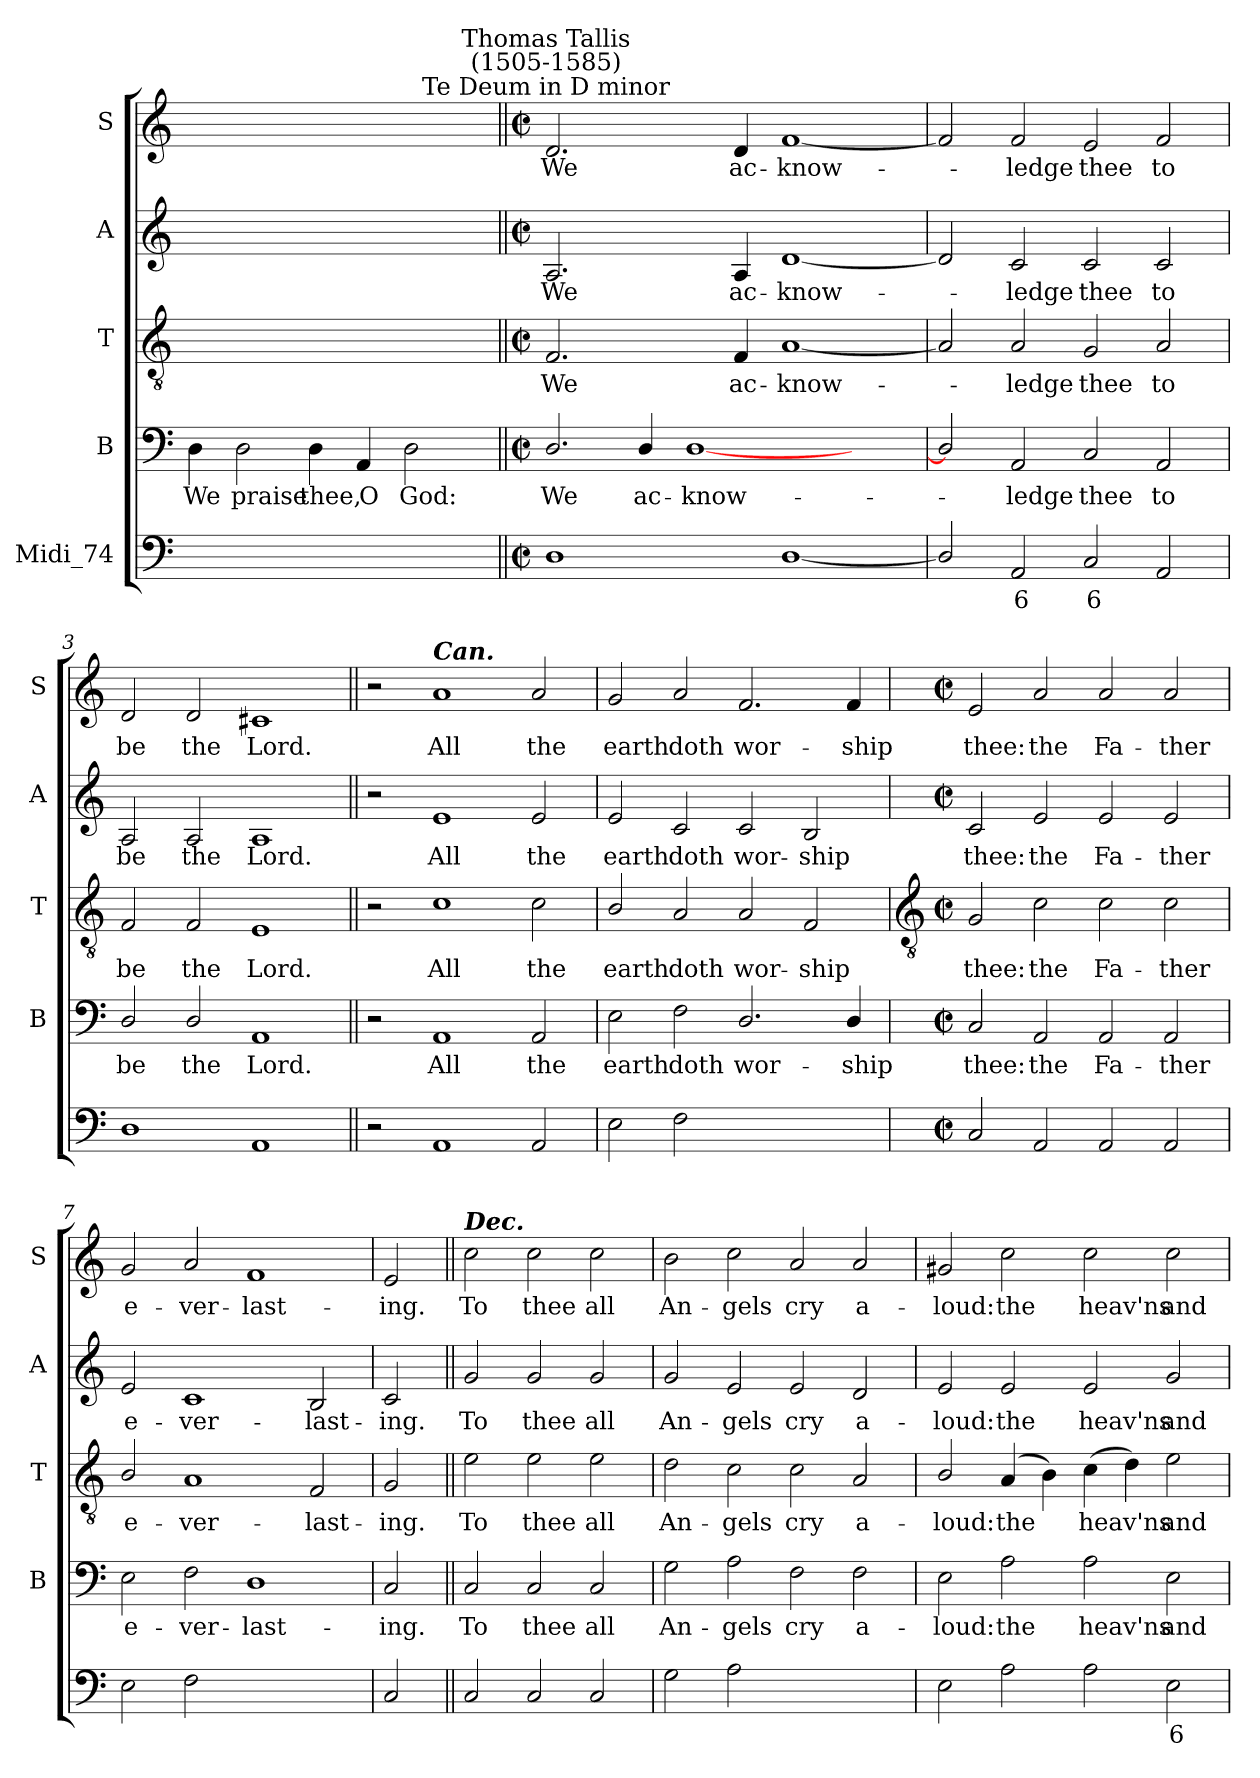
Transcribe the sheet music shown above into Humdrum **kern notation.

**kern	**text	**kern	**text	**kern	**text	**kern	**text	**kern	**text
*part5	*part5	*part4	*part4	*part3	*part3	*part2	*part2	*part1	*part1
*staff5	*staff5	*staff4	*staff4	*staff3	*staff3	*staff2	*staff2	*staff1	*staff1
*I"Midi_74	*	*I"B	*	*I"T	*	*I"A	*	*I"S	*
*	*	*I'B	*	*I'T	*	*I'A	*	*I'S	*
*clefF4	*	*clefF4	*	*clefGv2	*	*clefG2	*	*clefG2	*
*k[]	*	*k[]	*	*k[]	*	*k[]	*	*k[]	*
*C:	*	*C:	*	*C:	*	*C:	*	*C:	*
=	=	=	=	=	=	=	=	=	=
!	!	!	!LO:LY:b	!	!	!	!	!	!
1ryy	.	4D	We	1ryy	.	1ryy	.	1ryy	.
!	!	!	!LO:LY:b	!	!	!	!	!	!
.	.	2D	praise	.	.	.	.	.	.
!	!	!	!LO:LY:b	!	!	!	!	!	!
.	.	4D	thee,	.	.	.	.	.	.
!	!	!	!LO:LY:b	!	!	!	!	!	!
2ryy	.	4AA	O	2ryy	.	2ryy	.	2ryy	.
!	!	!	!LO:LY:b	!	!	!	!	!	!
.	.	2D	God:	.	.	.	.	.	.
4ryy	.	.	.	4ryy	.	4ryy	.	4ryy	.
=1||	=1||	=1||	=1||	=1||	=1||	=1||	=1||	=1||	=1||
*M4/2	*	*M4/2	*	*M4/2	*	*M4/2	*	*M4/2	*
*met(c|)	*	*met(c|)	*	*met(c|)	*	*met(c|)	*	*met(c|)	*
!	!	!	!	!	!	!	!	!LO:TX:a:cj:t=Te Deum in D minor	!
!	!	!	!	!	!	!	!	!LO:TX:a:cj:t=Thomas Tallis\n(1505-1585)	!
!	!	!	!LO:LY:b	!	!LO:LY:b	!	!LO:LY:b	!	!LO:LY:b
1D/	.	2.D/	We	2.F	We	2.A	We	2.d	We
!	!	!	!LO:LY:b	!	!	!	!	!	!
.	.	4D/	ac-	2ryy	.	2ryy	.	2ryy	.
!	!	!	!LO:LY:b	!	!	!	!	!	!
2ryy	.	[1D/	-know-	.	.	.	.	.	.
!	!	!	!	!	!LO:LY:b	!	!LO:LY:b	!	!LO:LY:b
.	.	.	.	4F	ac-	4A	ac-	4d	ac-
!	!	!	!	!	!LO:LY:b	!	!LO:LY:b	!	!LO:LY:b
[1D/	.	.	.	[1A	-know-	[1d	-know-	[1f	-know-
.	.	2ryy	.	.	.	.	.	.	.
=2	=2	=2	=2	=2	=2	=2	=2	=2	=2
2D/]	.	2D/]	.	2A]	.	2d]	.	2f]	.
!	!LO:LY:b	!	!LO:LY:b	!	!LO:LY:b	!	!LO:LY:b	!	!LO:LY:b
2AA	6	2AA	ledge	2A	ledge	2c	ledge	2f	ledge
!	!LO:LY:b	!	!LO:LY:b	!	!LO:LY:b	!	!LO:LY:b	!	!LO:LY:b
2C	6	2C	thee	2G	thee	2c	thee	2e	thee
!	!	!	!LO:LY:b	!	!LO:LY:b	!	!LO:LY:b	!	!LO:LY:b
2AA	.	2AA	to	2A	to	2c	to	2f	to
=3	=3	=3	=3	=3	=3	=3	=3	=3	=3
!	!	!	!LO:LY:b	!	!LO:LY:b	!	!LO:LY:b	!	!LO:LY:b
1D/	.	2D/	be	2F	be	2A	be	2d	be
!	!	!	!LO:LY:b	!	!LO:LY:b	!	!LO:LY:b	!	!LO:LY:b
.	.	2D/	the	2F	the	2A	the	2d	the
!	!	!	!LO:LY:b	!	!LO:LY:b	!	!LO:LY:b	!	!LO:LY:b
1AA	.	1AA	Lord.	1E	Lord.	1A	Lord.	1c#X	Lord.
=4||	=4||	=4||	=4||	=4||	=4||	=4||	=4||	=4||	=4||
2r	.	2r	.	2r	.	2r	.	2r	.
!	!	!	!	!	!	!	!	!LO:TX:a:Bi:t=Can.	!
!	!	!	!LO:LY:b	!	!LO:LY:b	!	!LO:LY:b	!	!LO:LY:b
1AA	.	1AA	All	1c	All	1e	All	1a	All
!	!	!	!LO:LY:b	!	!LO:LY:b	!	!LO:LY:b	!	!LO:LY:b
2AA	.	2AA	the	2c	the	2e	the	2a	the
=5	=5	=5	=5	=5	=5	=5	=5	=5	=5
!	!	!	!LO:LY:b	!	!LO:LY:b	!	!LO:LY:b	!	!LO:LY:b
2E	.	2E	earth	2B/	earth	2e	earth	2g	earth
!	!	!	!LO:LY:b	!	!LO:LY:b	!	!LO:LY:b	!	!LO:LY:b
2F	.	2F	doth	2A	doth	2c	doth	2a	doth
!	!LO:LY:b	!	!LO:LY:b	!	!LO:LY:b	!	!LO:LY:b	!	!LO:LY:b
[2D/yy	7	2.D/	wor-	2A	wor-	2c	wor-	2.f	wor-
!	!LO:LY:b	!	!	!	!LO:LY:b	!	!LO:LY:b	!	!
2Dyy]	6	.	.	2F	-ship	2B	-ship	.	.
!	!	!	!LO:LY:b	!	!	!	!	!	!LO:LY:b
.	.	4D/	-ship	.	.	.	.	4f	-ship
!!LO:LB:g=z
=6	=6	=6	=6	=6	=6	=6	=6	=6	=6
*	*	*	*	*clefGv2	*	*	*	*	*
*M4/2	*	*M4/2	*	*M4/2	*	*M4/2	*	*M4/2	*
*met(c|)	*	*met(c|)	*	*met(c|)	*	*met(c|)	*	*met(c|)	*
!	!	!	!LO:LY:b	!	!LO:LY:b	!	!LO:LY:b	!	!LO:LY:b
2C	.	2C	thee:	2G	thee:	2c	thee:	2e	thee:
!	!	!	!LO:LY:b	!	!LO:LY:b	!	!LO:LY:b	!	!LO:LY:b
2AA	.	2AA	the	2c	the	2e	the	2a	the
!	!	!	!LO:LY:b	!	!LO:LY:b	!	!LO:LY:b	!	!LO:LY:b
2AA	.	2AA	Fa-	2c	Fa-	2e	Fa-	2a	Fa-
!	!	!	!LO:LY:b	!	!LO:LY:b	!	!LO:LY:b	!	!LO:LY:b
2AA	.	2AA	-ther	2c	-ther	2e	-ther	2a	-ther
=7	=7	=7	=7	=7	=7	=7	=7	=7	=7
!	!	!	!LO:LY:b	!	!LO:LY:b	!	!LO:LY:b	!	!LO:LY:b
2E	.	2E	e-	2B/	e-	2e	e-	2g	e-
!	!	!	!LO:LY:b	!	!LO:LY:b	!	!LO:LY:b	!	!LO:LY:b
2F	.	2F	-ver-	1A	-ver-	1c	-ver-	2a	-ver-
!	!LO:LY:b	!	!LO:LY:b	!	!	!	!	!	!LO:LY:b
[2Dyy	7	1D	-last-	.	.	.	.	1f	-last-
!	!LO:LY:b	!	!	!	!LO:LY:b	!	!LO:LY:b	!	!
2Dyy]	6	.	.	2F	-last-	2B	-last-	.	.
=8	=8	=8	=8	=8	=8	=8	=8	=8	=8
!	!	!	!LO:LY:b	!	!LO:LY:b	!	!LO:LY:b	!	!LO:LY:b
2C	.	2C	-ing.	2G	-ing.	2c	-ing.	2e	-ing.
=9||	=9||	=9||	=9||	=9||	=9||	=9||	=9||	=9||	=9||
!	!	!	!	!	!	!	!	!LO:TX:a:Bi:t=Dec.	!
!	!	!	!LO:LY:b	!	!LO:LY:b	!	!LO:LY:b	!	!LO:LY:b
2C	.	2C	To	2e	To	2g	To	2cc	To
!	!	!	!LO:LY:b	!	!LO:LY:b	!	!LO:LY:b	!	!LO:LY:b
2C	.	2C	thee	2e	thee	2g	thee	2cc	thee
!	!	!	!LO:LY:b	!	!LO:LY:b	!	!LO:LY:b	!	!LO:LY:b
2C	.	2C	all	2e	all	2g	all	2cc	all
=10	=10	=10	=10	=10	=10	=10	=10	=10	=10
!	!	!	!LO:LY:b	!	!LO:LY:b	!	!LO:LY:b	!	!LO:LY:b
2G	.	2G	An-	2d	An-	2g	An-	2b	An-
!	!	!	!LO:LY:b	!	!LO:LY:b	!	!LO:LY:b	!	!LO:LY:b
2A	.	2A	-gels	2c	-gels	2e	-gels	2cc	-gels
!	!LO:LY:b	!	!LO:LY:b	!	!LO:LY:b	!	!LO:LY:b	!	!LO:LY:b
[2Fyy	7	2F	cry	2c	cry	2e	cry	2a	cry
!	!LO:LY:b	!	!LO:LY:b	!	!LO:LY:b	!	!LO:LY:b	!	!LO:LY:b
2Fyy]	6	2F	a-	2A	a-	2d	a-	2a	a-
=11	=11	=11	=11	=11	=11	=11	=11	=11	=11
!	!	!	!LO:LY:b	!	!LO:LY:b	!	!LO:LY:b	!	!LO:LY:b
2E	.	2E	-loud:	2B/	-loud:	2e	-loud:	2g#X	-loud:
!	!	!	!LO:LY:b	!	!LO:LY:b	!	!LO:LY:b	!	!LO:LY:b
2A	.	2A	the	(<4A	the	2e	the	2cc	the
.	.	.	.	4B)	.	.	.	.	.
!	!	!	!LO:LY:b	!	!LO:LY:b	!	!LO:LY:b	!	!LO:LY:b
2A	.	2A	heav'ns	(>4c	heav'ns	2e	heav'ns	2cc	heav'ns
.	.	.	.	4d)	.	.	.	.	.
!	!LO:LY:b	!	!LO:LY:b	!	!LO:LY:b	!	!LO:LY:b	!	!LO:LY:b
2E	6	2E	and	2e	and	2g	and	2cc	and
=	=	=	=	=	=	=	=	=	=
*-	*-	*-	*-	*-	*-	*-	*-	*-	*-
